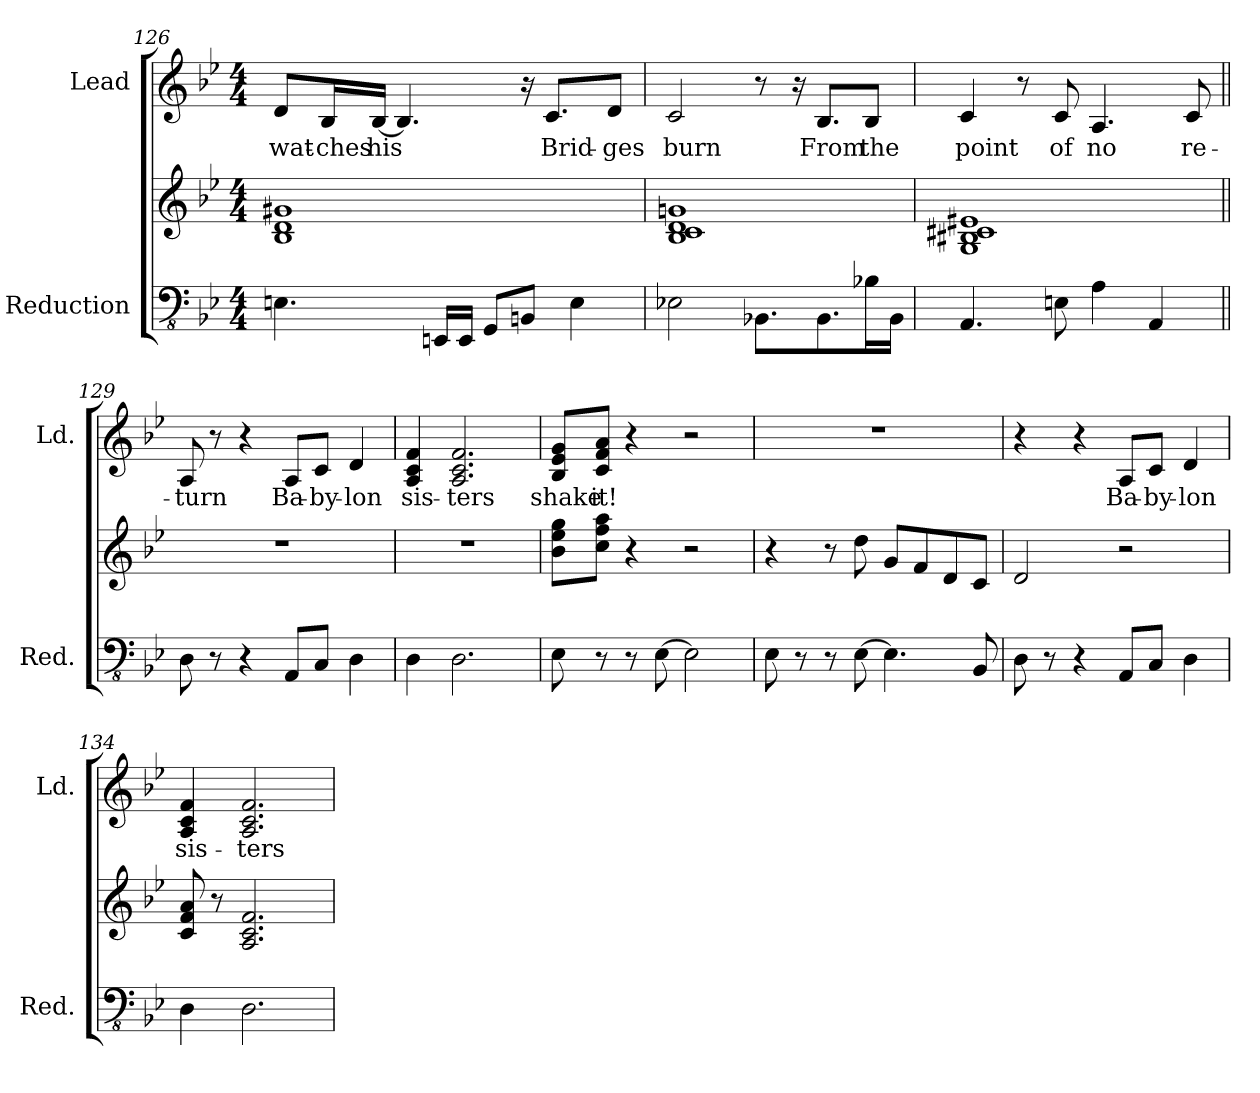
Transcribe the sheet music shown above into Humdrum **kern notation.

**kern	**kern	**kern	**text
*part2	*part2	*part1	*part1
*staff3	*staff2	*staff1	*staff1
*I"Reduction	*	*I"Lead	*
*I'Red.	*	*I'Ld.	*
!!LO:LB:g=z
*clefFv4	*clefG2	*clefG2	*
*k[b-e-]	*k[b-e-]	*k[b-e-]	*
*B-:	*B-:	*B-:	*
*M4/4	*M4/4	*M4/4	*
=126	=126	=126	=126
!	!	!	!LO:LY:b:color=#000000
4.EEni\	1B-i 1di 1g#Xi	8di/L	wat-
!	!	!	!LO:LY:b:color=#000000
.	.	16B-i/L	-ches
!	!	!	!LO:LY:b:color=#000000
.	.	[<16B-i/JJ	his
.	.	4.B-i/]	.
16EEEni/LL	.	.	.
16EEEi/JJ	.	.	.
8GGGi/L	.	.	.
8BBBni/J	.	16r	.
!	!	!	!LO:LY:b:color=#000000
.	.	8.ci/L	Brid-
4EEi\	.	.	.
!	!	!	!LO:LY:b:color=#000000
.	.	8di/J	-ges
=127	=127	=127	=127
!	!	!	!LO:LY:b:color=#000000
2EE-Xi\	1B-i 1ci 1di 1gni	2ci/	burn
8.BBB-Xi\L	.	8r	.
.	.	16r	.
!	!	!	!LO:LY:b:color=#000000
8.BBB-i\	.	8.B-i/L	From
!	!	!	!LO:LY:b:color=#000000
16BB-Xi\L	.	8B-i/J	the
16BBB-i\JJ	.	.	.
=128	=128	=128	=128
!	!	!	!LO:LY:b:color=#000000
4.AAAi/	1Gi 1B#Xi 1c#Xi 1e#Xi	4ci/	point
.	.	8r	.
!	!	!	!LO:LY:b:color=#000000
8EEni\	.	8ci/	of
!	!	!	!LO:LY:b:color=#000000
4AAi\	.	4.Ai/	no
4AAAi/	.	.	.
!	!	!	!LO:LY:b:color=#000000
.	.	8ci/	re-
!!LO:LB:g=z
=129||	=129||	=129||	=129||
!	!	!	!LO:LY:b:color=#000000
8DDi\	1r	8Ai/	-turn
8r	.	8r	.
4r	.	4r	.
!	!	!	!LO:LY:b:color=#000000
8AAAi/L	.	8Ai/L	Ba-
!	!	!	!LO:LY:b:color=#000000
8CCi/J	.	8ci/J	-by-
!	!	!	!LO:LY:b:color=#000000
4DDi\	.	4di/	-lon
=130	=130	=130	=130
!	!	!	!LO:LY:b:color=#000000
4DDi\	1r	4Ai/ 4ci 4fi	sis-
!	!	!	!LO:LY:b:color=#000000
2.DDi\	.	2.Ai/ 2.ci 2.fi	-ters
=131	=131	=131	=131
!	!	!	!LO:LY:b:color=#000000
8EE-i\	8b-i\ 8ee-i 8ggiL	8B-i/ 8e-i 8giL	shake
!	!	!	!LO:LY:b:color=#000000
8r	8cci\ 8ffi 8aaiJ	8ci/ 8fi 8aiJ	it!
8r	4r	4r	.
[>8EE-i\	.	.	.
2EE-i\]	2r	2r	.
=132	=132	=132	=132
8EE-i\	4r	1r	.
8r	.	.	.
8r	8r	.	.
[>8EE-i\	8ddi\	.	.
4.EE-i\]	8gi/L	.	.
.	8fi/	.	.
.	8di/	.	.
8BBB-i/	8ci/J	.	.
!!LO:LB:g=z
=133	=133	=133	=133
8DDi\	2di/	4r	.
8r	.	.	.
4r	.	4r	.
!	!	!	!LO:LY:b:color=#000000
8AAAi/L	2r	8Ai/L	Ba-
!	!	!	!LO:LY:b:color=#000000
8CCi/J	.	8ci/J	-by-
!	!	!	!LO:LY:b:color=#000000
4DDi\	.	4di/	-lon
=134	=134	=134	=134
!	!	!	!LO:LY:b:color=#000000
4DDi\	8ci/ 8fi 8ai	4Ai/ 4ci 4fi	sis-
.	8r	.	.
!	!	!	!LO:LY:b:color=#000000
2.DDi\	2.Ai/ 2.ci 2.fi	2.Ai/ 2.ci 2.fi	-ters
=	=	=	=
*-	*-	*-	*-
